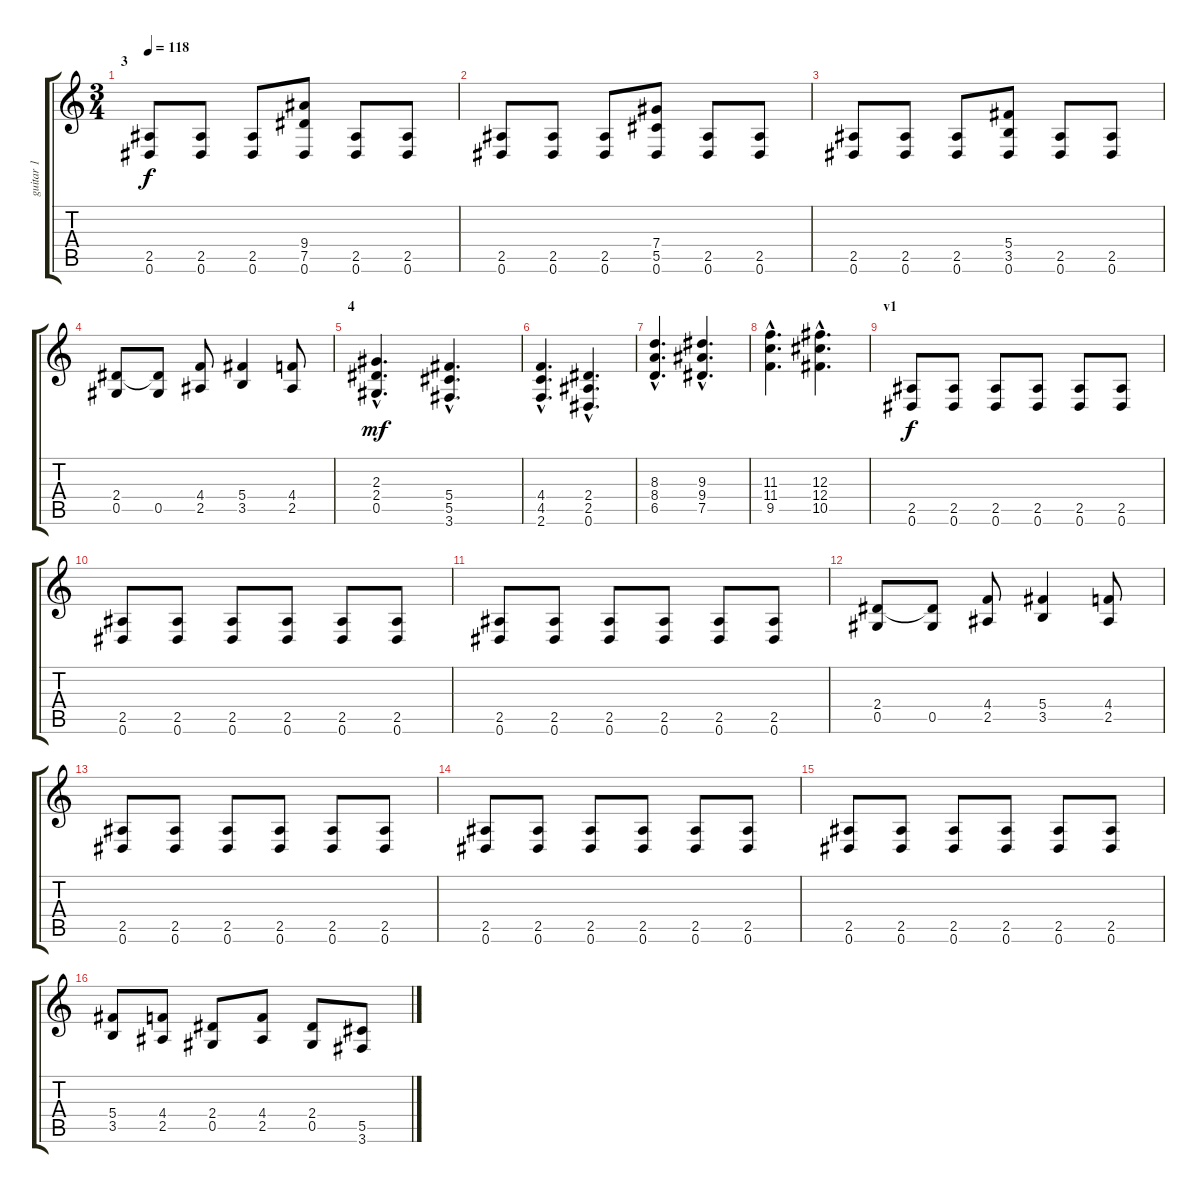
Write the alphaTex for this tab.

\track ("guitar 1" "guitar 1") {instrument distortionguitar}
\staff {score tabs}
\tuning (Eb4 Bb3 Gb3 Db3 Ab2 Eb2) {hide}
\ts (3 4)
\section ("" "3")
\tempo 118
\clef g2
\ks c
(2.5 0.6).8{dy f} (2.5 0.6).8 (2.5 0.6).8 (9.4 7.5 0.6).8 (2.5 0.6).8 (2.5 0.6).8 |
(2.5 0.6).8 (2.5 0.6).8 (2.5 0.6).8 (7.4 5.5 0.6).8 (2.5 0.6).8 (2.5 0.6).8 |
(2.5 0.6).8 (2.5 0.6).8 (2.5 0.6).8 (5.4 3.5 0.6).8 (2.5 0.6).8 (2.5 0.6).8 |
(2.4 0.5).8 (2.4{t} 0.5).8 (4.4 2.5).8 (5.4 3.5).4 (4.4 2.5).8 |
\section ("" "4")
(2.3{hac} 2.4{hac} 0.5{hac}).4{d dy mf} (5.4{hac} 5.5{hac} 3.6{hac}).4{d} |
(4.4{hac} 4.5{hac} 2.6{hac}).4{d} (2.4{hac} 2.5{hac} 0.6{hac}).4{d} |
(8.3{hac} 8.4{hac} 6.5{hac}).4{d} (9.3{hac} 9.4{hac} 7.5{hac}).4{d} |
(11.3{hac} 11.4{hac} 9.5{hac}).4{d} (12.3{hac} 12.4{hac} 10.5{hac}).4{d} |
\section ("" "v1")
(2.5 0.6).8{dy f} (2.5 0.6).8 (2.5 0.6).8 (2.5 0.6).8 (2.5 0.6).8 (2.5 0.6).8 |
(2.5 0.6).8 (2.5 0.6).8 (2.5 0.6).8 (2.5 0.6).8 (2.5 0.6).8 (2.5 0.6).8 |
(2.5 0.6).8 (2.5 0.6).8 (2.5 0.6).8 (2.5 0.6).8 (2.5 0.6).8 (2.5 0.6).8 |
(2.4 0.5).8 (2.4{t} 0.5).8 (4.4 2.5).8 (5.4 3.5).4 (4.4 2.5).8 |
(2.5 0.6).8 (2.5 0.6).8 (2.5 0.6).8 (2.5 0.6).8 (2.5 0.6).8 (2.5 0.6).8 |
(2.5 0.6).8 (2.5 0.6).8 (2.5 0.6).8 (2.5 0.6).8 (2.5 0.6).8 (2.5 0.6).8 |
(2.5 0.6).8 (2.5 0.6).8 (2.5 0.6).8 (2.5 0.6).8 (2.5 0.6).8 (2.5 0.6).8 |
(5.4 3.5).8 (4.4 2.5).8 (2.4 0.5).8 (4.4 2.5).8 (2.4 0.5).8 (5.5 3.6).8
